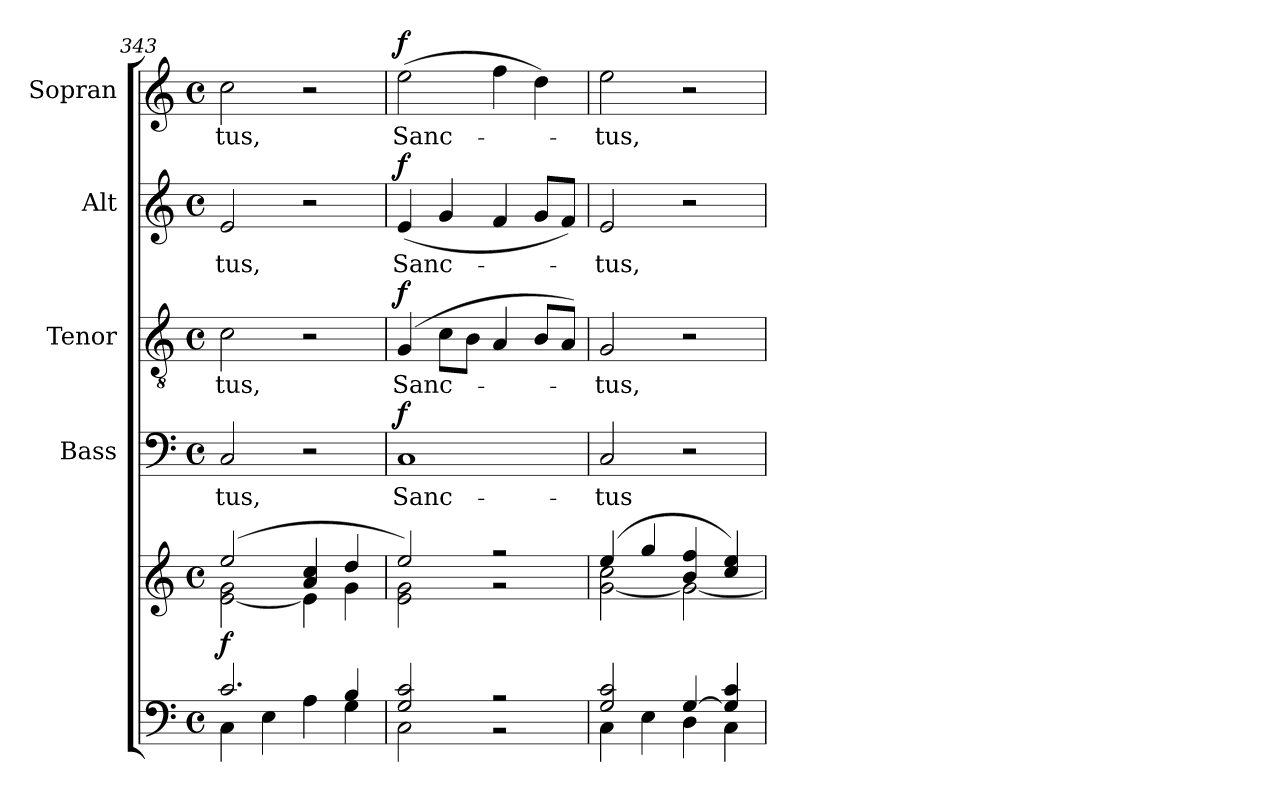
**kern	**kern	**dynam	**kern	**text	**dynam	**kern	**text	**dynam	**kern	**text	**dynam	**kern	**text	**dynam
*part5	*part5	*part5	*part4	*part4	*part4	*part3	*part3	*part3	*part2	*part2	*part2	*part1	*part1	*part1
*staff6	*staff5	*staff5/6	*staff4	*staff4	*staff4	*staff3	*staff3	*staff3	*staff2	*staff2	*staff2	*staff1	*staff1	*staff1
*	*	*	*I"Bass	*	*	*I"Tenor	*	*	*I"Alt	*	*	*I"Sopran	*	*
*	*	*	*I'B.	*	*	*I'T.	*	*	*I'A.	*	*	*I'S.	*	*
*clefF4	*clefG2	*	*clefF4	*	*	*clefGv2	*	*	*clefG2	*	*	*clefG2	*	*
*k[]	*k[]	*	*k[]	*	*	*k[]	*	*	*k[]	*	*	*k[]	*	*
*C:	*C:	*	*C:	*	*	*C:	*	*	*C:	*	*	*C:	*	*
*M4/4	*M4/4	*	*M4/4	*	*	*M4/4	*	*	*M4/4	*	*	*M4/4	*	*
*met(c)	*met(c)	*	*met(c)	*	*	*met(c)	*	*	*met(c)	*	*	*met(c)	*	*
=343	=343	=343	=343	=343	=343	=343	=343	=343	=343	=343	=343	=343	=343	=343
*^	*^	*	*	*	*	*	*	*	*	*	*	*	*	*
!	!	!	!	!LO:DY:b	!	!LO:LY:b	!	!	!LO:LY:b	!	!	!LO:LY:b	!	!	!LO:LY:b	!
2.c/	4C\	(2ee/	[<2e\ 2g\	f	2C/	-tus,	.	2c\	-tus,	.	2e/	-tus,	.	2cc\	-tus,	.
.	4E\	.	.	.	.	.	.	.	.	.	.	.	.	.	.	.
.	4A\	4a/ 4cc/	4e\]	.	2r	.	.	2r	.	.	2r	.	.	2r	.	.
4B/	4G\	4dd/	4g\	.	.	.	.	.	.	.	.	.	.	.	.	.
=344	=344	=344	=344	=344	=344	=344	=344	=344	=344	=344	=344	=344	=344	=344	=344	=344
!	!	!	!	!	!	!LO:LY:b	!LO:DY:a	!	!LO:LY:b	!LO:DY:a	!	!LO:LY:b	!LO:DY:a	!	!LO:LY:b	!LO:DY:a
2G/ 2c/	2C\	2ee/)	2e\ 2g\	.	1C	Sanc-	f	(4G/	Sanc-	f	(<4e/	Sanc-	f	(>2ee\	Sanc-	f
.	.	.	.	.	.	.	.	8c\L	.	.	4g/	.	.	.	.	.
.	.	.	.	.	.	.	.	8B\J	.	.	.	.	.	.	.	.
2r	2r	2r	2r	.	.	.	.	4A/	.	.	4f/	.	.	4ff\	.	.
.	.	.	.	.	.	.	.	8B/L	.	.	8g/L	.	.	4dd\)	.	.
.	.	.	.	.	.	.	.	8A/J)	.	.	8f/J)	.	.	.	.	.
=345	=345	=345	=345	=345	=345	=345	=345	=345	=345	=345	=345	=345	=345	=345	=345	=345
!	!	!	!	!	!	!LO:LY:b	!	!	!LO:LY:b	!	!	!LO:LY:b	!	!	!LO:LY:b	!
2G/ 2c/	4C\	(4ee/	[<2g\ 2cc\	.	2C/	-tus	.	2G/	-tus,	.	2e/	-tus,	.	2ee\	-tus,	.
.	4E\	4gg/	.	.	.	.	.	.	.	.	.	.	.	.	.	.
[>4G/	4D\	4b/ 4ff/	2g\_	.	2r	.	.	2r	.	.	2r	.	.	2r	.	.
4G/] 4c/	4C\	4cc/ 4ee/)	.	.	.	.	.	.	.	.	.	.	.	.	.	.
*v	*v	*	*	*	*	*	*	*	*	*	*	*	*	*	*	*
*	*v	*v	*	*	*	*	*	*	*	*	*	*	*	*	*
=	=	=	=	=	=	=	=	=	=	=	=	=	=	=
*-	*-	*-	*-	*-	*-	*-	*-	*-	*-	*-	*-	*-	*-	*-
